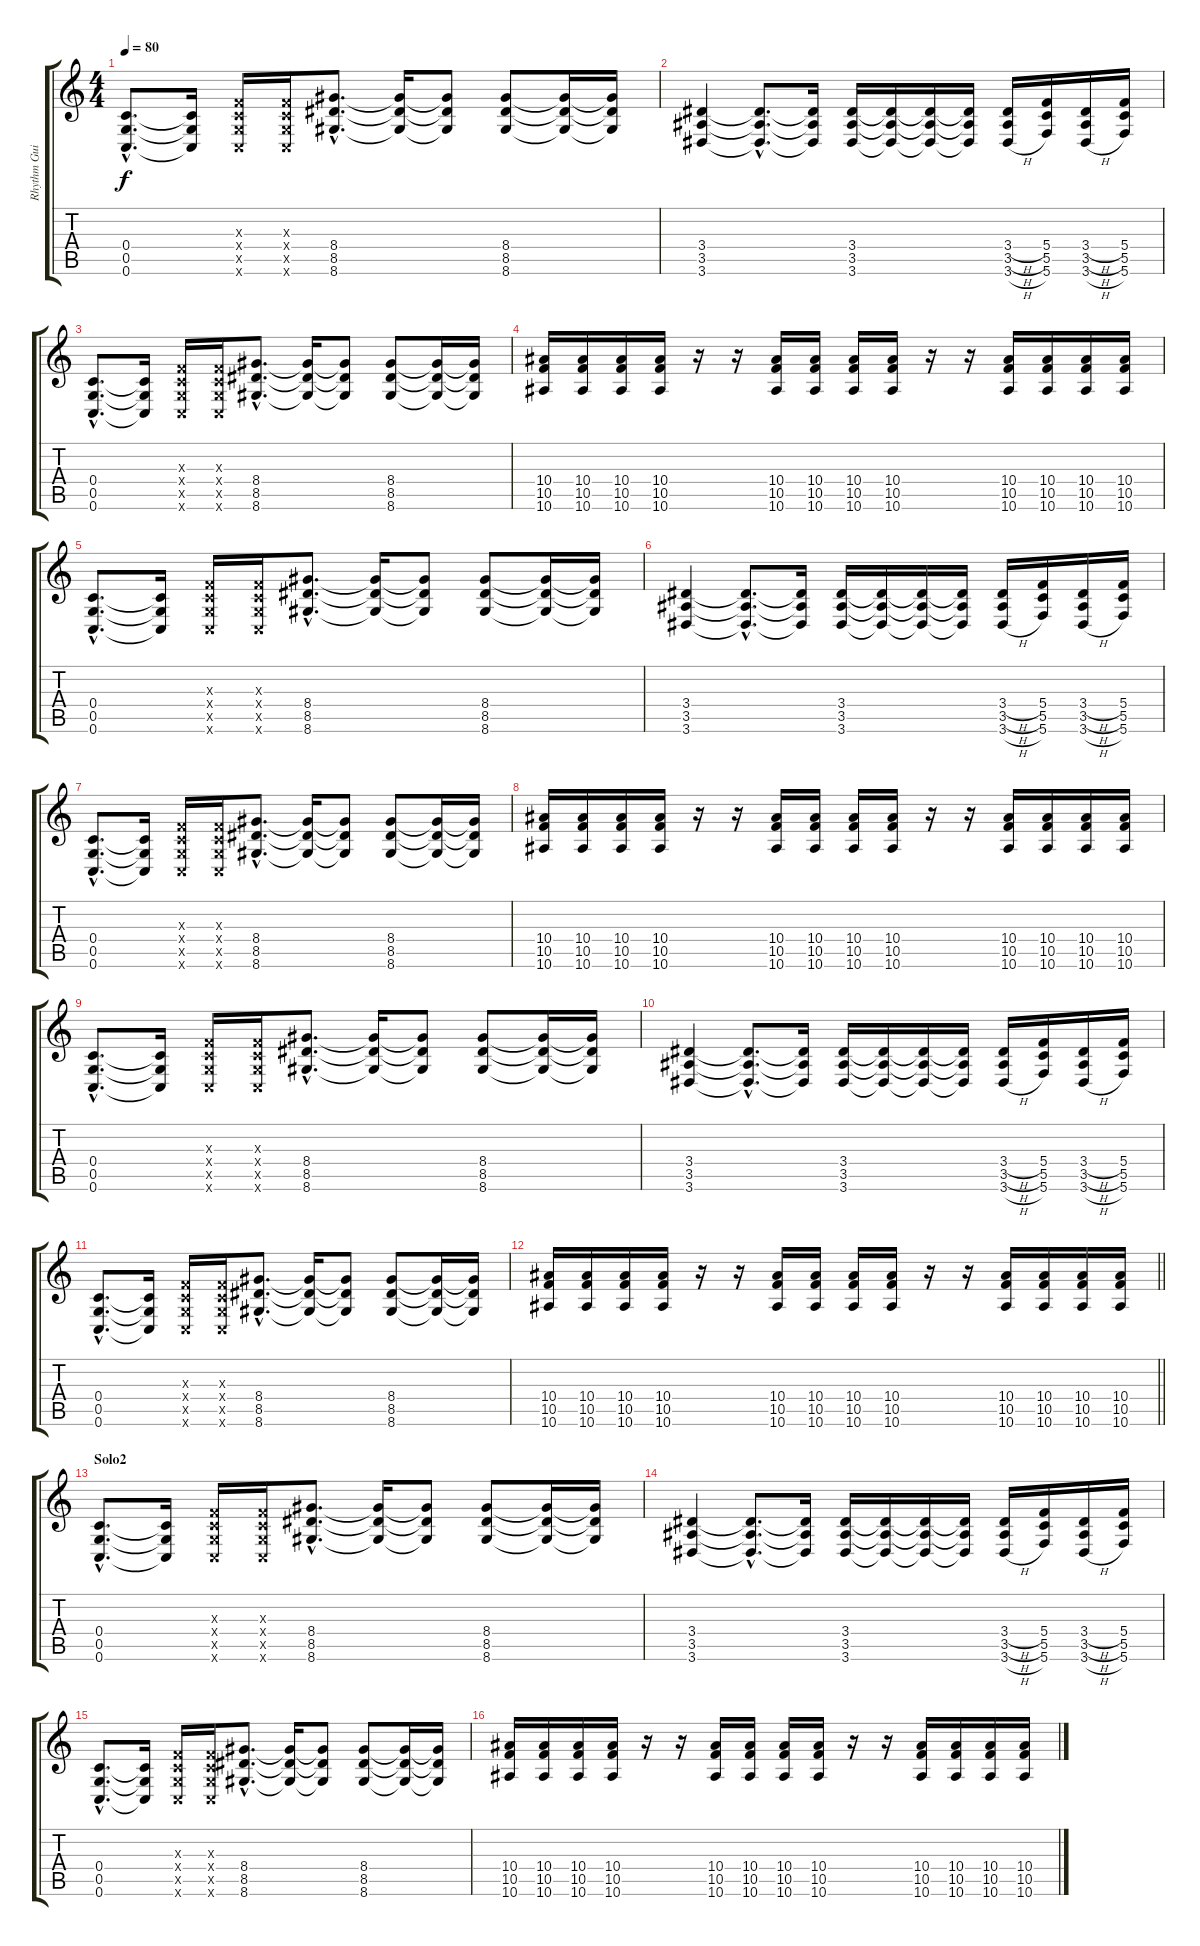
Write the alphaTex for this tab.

\track ("Rhythm Guitar" "Rhythm Gui") {instrument overdrivenguitar}
\staff {score tabs}
\tuning (D4 A3 F3 C3 G2 C2) {hide}
\ts (4 4)
\tempo 80
\clef g2
\ks c
(0.4{hac} 0.5{hac} 0.6{hac}).8{d dy f} (0.4{t} 0.5{t} 0.6{t}).16 (0.3{x} 0.4{x} 0.5{x} 0.6{x}).16 (0.3{x} 0.4{x} 0.5{x} 0.6{x}).16 (8.4{hac} 8.5{hac} 8.6{hac}).8{d} (8.4{t} 8.5{t} 8.6{t}).16 (8.4{t} 8.5{t} 8.6{t}).8 (8.4 8.5 8.6).8 (8.4{t} 8.5{t} 8.6{t}).16 (8.4{t} 8.5{t} 8.6{t}).16 |
(3.4 3.5 3.6).4 (3.4{hac t} 3.5{hac t} 3.6{hac t}).8{d} (3.4{t} 3.5{t} 3.6{t}).16 (3.4 3.5 3.6).16 (3.4{t} 3.5{t} 3.6{t}).16 (3.4{t} 3.5{t} 3.6{t}).16 (3.4{t} 3.5{t} 3.6{t}).16 (3.4{h} 3.5{h} 3.6{h}).16 (5.4 5.5 5.6).16 (3.4{h} 3.5{h} 3.6{h}).16 (5.4 5.5 5.6).16 |
(0.4{hac} 0.5{hac} 0.6{hac}).8{d} (0.4{t} 0.5{t} 0.6{t}).16 (0.3{x} 0.4{x} 0.5{x} 0.6{x}).16 (0.3{x} 0.4{x} 0.5{x} 0.6{x}).16 (8.4{hac} 8.5{hac} 8.6{hac}).8{d} (8.4{t} 8.5{t} 8.6{t}).16 (8.4{t} 8.5{t} 8.6{t}).8 (8.4 8.5 8.6).8 (8.4{t} 8.5{t} 8.6{t}).16 (8.4{t} 8.5{t} 8.6{t}).16 |
(10.4 10.5 10.6).16 (10.4 10.5 10.6).16 (10.4 10.5 10.6).16 (10.4 10.5 10.6).16 r.16 r.16 (10.4 10.5 10.6).16 (10.4 10.5 10.6).16 (10.4 10.5 10.6).16 (10.4 10.5 10.6).16 r.16 r.16 (10.4 10.5 10.6).16 (10.4 10.5 10.6).16 (10.4 10.5 10.6).16 (10.4 10.5 10.6).16 |
(0.4{hac} 0.5{hac} 0.6{hac}).8{d instrument overdrivenguitar} (0.4{t} 0.5{t} 0.6{t}).16 (0.3{x} 0.4{x} 0.5{x} 0.6{x}).16 (0.3{x} 0.4{x} 0.5{x} 0.6{x}).16 (8.4{hac} 8.5{hac} 8.6{hac}).8{d} (8.4{t} 8.5{t} 8.6{t}).16 (8.4{t} 8.5{t} 8.6{t}).8 (8.4 8.5 8.6).8 (8.4{t} 8.5{t} 8.6{t}).16 (8.4{t} 8.5{t} 8.6{t}).16 |
(3.4 3.5 3.6).4 (3.4{hac t} 3.5{hac t} 3.6{hac t}).8{d} (3.4{t} 3.5{t} 3.6{t}).16 (3.4 3.5 3.6).16 (3.4{t} 3.5{t} 3.6{t}).16 (3.4{t} 3.5{t} 3.6{t}).16 (3.4{t} 3.5{t} 3.6{t}).16 (3.4{h} 3.5{h} 3.6{h}).16 (5.4 5.5 5.6).16 (3.4{h} 3.5{h} 3.6{h}).16 (5.4 5.5 5.6).16 |
(0.4{hac} 0.5{hac} 0.6{hac}).8{d} (0.4{t} 0.5{t} 0.6{t}).16 (0.3{x} 0.4{x} 0.5{x} 0.6{x}).16 (0.3{x} 0.4{x} 0.5{x} 0.6{x}).16 (8.4{hac} 8.5{hac} 8.6{hac}).8{d} (8.4{t} 8.5{t} 8.6{t}).16 (8.4{t} 8.5{t} 8.6{t}).8 (8.4 8.5 8.6).8 (8.4{t} 8.5{t} 8.6{t}).16 (8.4{t} 8.5{t} 8.6{t}).16 |
(10.4 10.5 10.6).16 (10.4 10.5 10.6).16 (10.4 10.5 10.6).16 (10.4 10.5 10.6).16 r.16 r.16 (10.4 10.5 10.6).16 (10.4 10.5 10.6).16 (10.4 10.5 10.6).16 (10.4 10.5 10.6).16 r.16 r.16 (10.4 10.5 10.6).16 (10.4 10.5 10.6).16 (10.4 10.5 10.6).16 (10.4 10.5 10.6).16 |
(0.4{hac} 0.5{hac} 0.6{hac}).8{d} (0.4{t} 0.5{t} 0.6{t}).16 (0.3{x} 0.4{x} 0.5{x} 0.6{x}).16 (0.3{x} 0.4{x} 0.5{x} 0.6{x}).16 (8.4{hac} 8.5{hac} 8.6{hac}).8{d} (8.4{t} 8.5{t} 8.6{t}).16 (8.4{t} 8.5{t} 8.6{t}).8 (8.4 8.5 8.6).8 (8.4{t} 8.5{t} 8.6{t}).16 (8.4{t} 8.5{t} 8.6{t}).16 |
(3.4 3.5 3.6).4 (3.4{hac t} 3.5{hac t} 3.6{hac t}).8{d} (3.4{t} 3.5{t} 3.6{t}).16 (3.4 3.5 3.6).16 (3.4{t} 3.5{t} 3.6{t}).16 (3.4{t} 3.5{t} 3.6{t}).16 (3.4{t} 3.5{t} 3.6{t}).16 (3.4{h} 3.5{h} 3.6{h}).16 (5.4 5.5 5.6).16 (3.4{h} 3.5{h} 3.6{h}).16 (5.4 5.5 5.6).16 |
(0.4{hac} 0.5{hac} 0.6{hac}).8{d} (0.4{t} 0.5{t} 0.6{t}).16 (0.3{x} 0.4{x} 0.5{x} 0.6{x}).16 (0.3{x} 0.4{x} 0.5{x} 0.6{x}).16 (8.4{hac} 8.5{hac} 8.6{hac}).8{d} (8.4{t} 8.5{t} 8.6{t}).16 (8.4{t} 8.5{t} 8.6{t}).8 (8.4 8.5 8.6).8 (8.4{t} 8.5{t} 8.6{t}).16 (8.4{t} 8.5{t} 8.6{t}).16 |
\barLineRight lightlight
(10.4 10.5 10.6).16 (10.4 10.5 10.6).16 (10.4 10.5 10.6).16 (10.4 10.5 10.6).16 r.16 r.16 (10.4 10.5 10.6).16 (10.4 10.5 10.6).16 (10.4 10.5 10.6).16 (10.4 10.5 10.6).16 r.16 r.16 (10.4 10.5 10.6).16 (10.4 10.5 10.6).16 (10.4 10.5 10.6).16 (10.4 10.5 10.6).16 |
\section ("" "Solo2")
(0.4{hac} 0.5{hac} 0.6{hac}).8{d} (0.4{t} 0.5{t} 0.6{t}).16 (0.3{x} 0.4{x} 0.5{x} 0.6{x}).16 (0.3{x} 0.4{x} 0.5{x} 0.6{x}).16 (8.4{hac} 8.5{hac} 8.6{hac}).8{d} (8.4{t} 8.5{t} 8.6{t}).16 (8.4{t} 8.5{t} 8.6{t}).8 (8.4 8.5 8.6).8 (8.4{t} 8.5{t} 8.6{t}).16 (8.4{t} 8.5{t} 8.6{t}).16 |
(3.4 3.5 3.6).4 (3.4{hac t} 3.5{hac t} 3.6{hac t}).8{d} (3.4{t} 3.5{t} 3.6{t}).16 (3.4 3.5 3.6).16 (3.4{t} 3.5{t} 3.6{t}).16 (3.4{t} 3.5{t} 3.6{t}).16 (3.4{t} 3.5{t} 3.6{t}).16 (3.4{h} 3.5{h} 3.6{h}).16 (5.4 5.5 5.6).16 (3.4{h} 3.5{h} 3.6{h}).16 (5.4 5.5 5.6).16 |
(0.4{hac} 0.5{hac} 0.6{hac}).8{d} (0.4{t} 0.5{t} 0.6{t}).16 (0.3{x} 0.4{x} 0.5{x} 0.6{x}).16 (0.3{x} 0.4{x} 0.5{x} 0.6{x}).16 (8.4{hac} 8.5{hac} 8.6{hac}).8{d} (8.4{t} 8.5{t} 8.6{t}).16 (8.4{t} 8.5{t} 8.6{t}).8 (8.4 8.5 8.6).8 (8.4{t} 8.5{t} 8.6{t}).16 (8.4{t} 8.5{t} 8.6{t}).16 |
(10.4 10.5 10.6).16 (10.4 10.5 10.6).16 (10.4 10.5 10.6).16 (10.4 10.5 10.6).16 r.16 r.16 (10.4 10.5 10.6).16 (10.4 10.5 10.6).16 (10.4 10.5 10.6).16 (10.4 10.5 10.6).16 r.16 r.16 (10.4 10.5 10.6).16 (10.4 10.5 10.6).16 (10.4 10.5 10.6).16 (10.4 10.5 10.6).16
